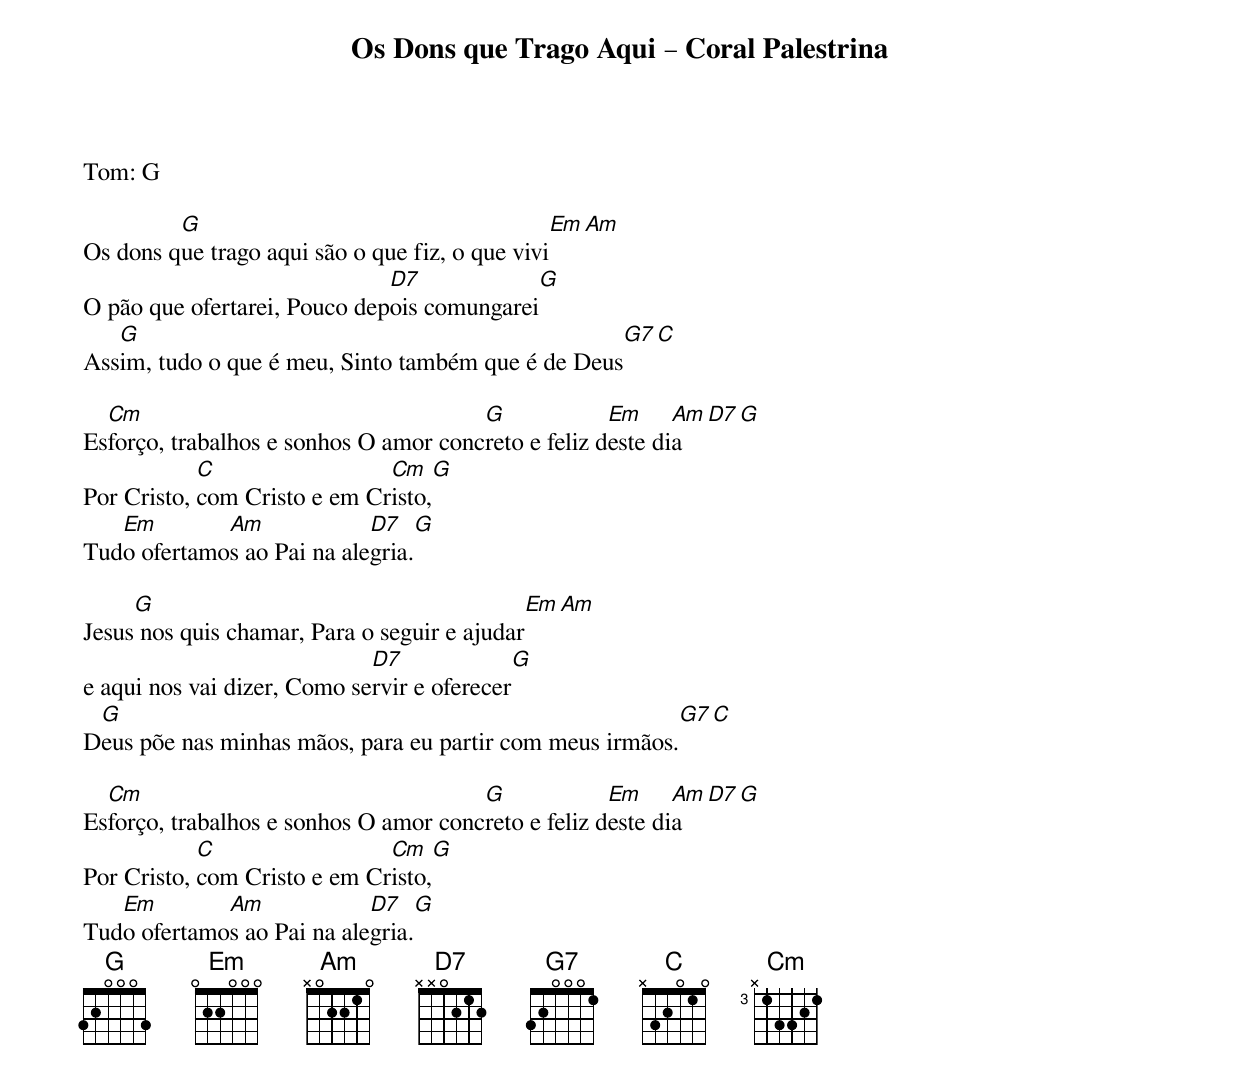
Os Dons que Trago Aqui – Coral Palestrina

Tom: G

         G                                                Em             Am
Os dons que trago aqui são o que fiz, o que vivi
                              D7                                             G
O pão que ofertarei, Pouco depois comungarei
   G                                                             G7                   C
Assim, tudo o que é meu, Sinto também que é de Deus

  Cm                                   G             Em     Am        D7                G
Esforço, trabalhos e sonhos O amor concreto e feliz deste dia
            C                 Cm                 G
Por Cristo, com Cristo e em Cristo,
   Em        Am             D7             G
Tudo ofertamos ao Pai na alegria.

     G                                                     Em       Am
Jesus nos quis chamar, Para o seguir e ajudar
                             D7                                      G
e aqui nos vai dizer, Como servir e oferecer
 G                                                                  G7                           C
Deus põe nas minhas mãos, para eu partir com meus irmãos.

  Cm                                   G             Em     Am        D7                G
Esforço, trabalhos e sonhos O amor concreto e feliz deste dia
            C                 Cm                 G
Por Cristo, com Cristo e em Cristo,
   Em        Am             D7             G
Tudo ofertamos ao Pai na alegria.
